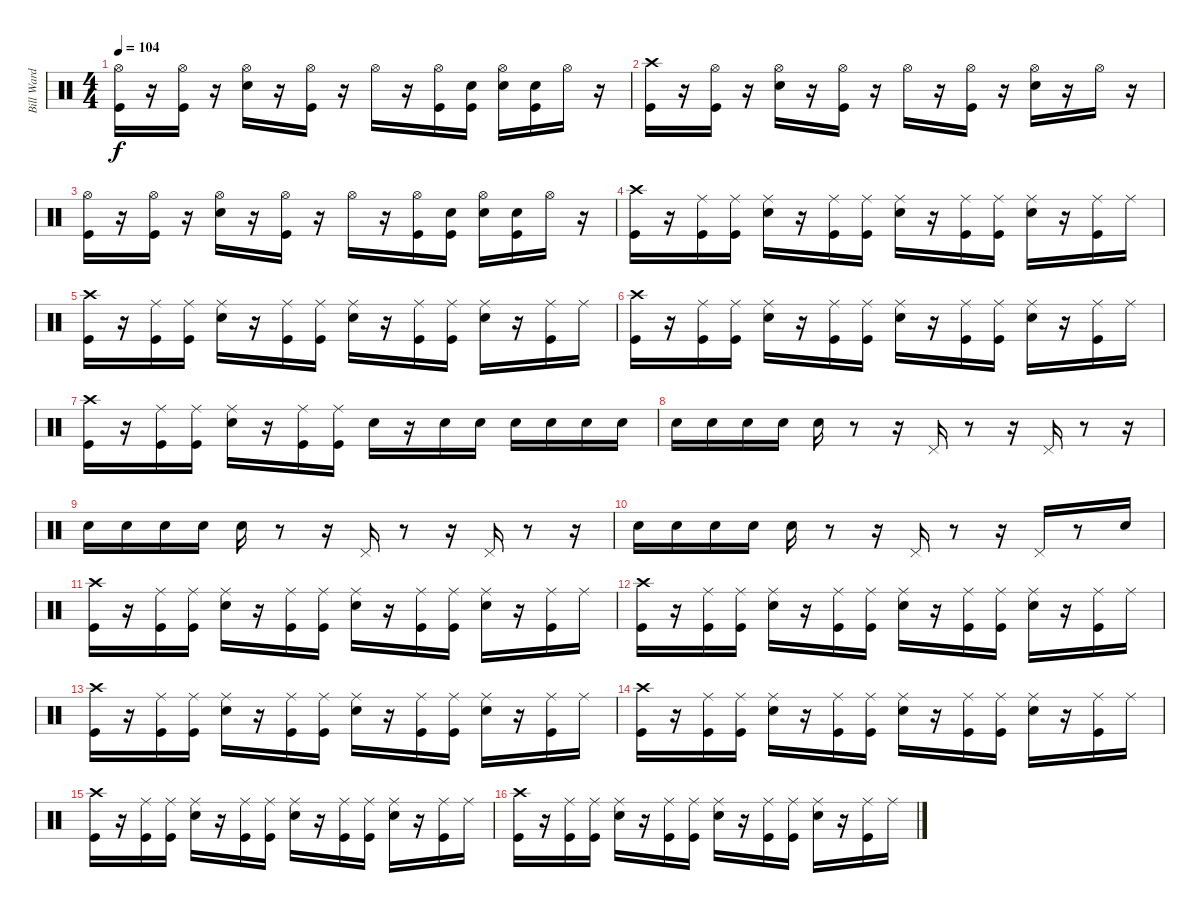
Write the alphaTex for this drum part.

\track ("Bill Ward" "Bill Ward") {instrument percussion}
\staff {score}
\articulation defaults
\ts (4 4)
\tempo 104
\clef neutral
\ks c
("Kick (hit)" "Hi-Hat (open)").16{dy f} r.16 ("Kick (hit)" "Hi-Hat (open)").16 r.16 ("Snare (hit) 2" "Hi-Hat (open)").16 r.16 ("Kick (hit)" "Hi-Hat (open)").16 r.16 "Hi-Hat (open)".16 r.16 ("Kick (hit)" "Hi-Hat (open)").16 ("Snare (hit)" "Kick (hit)").16 ("Snare (hit) 2" "Hi-Hat (open)").16 ("Snare (hit)" "Kick (hit)").16 "Hi-Hat (open)".16 r.16 |
("Kick (hit)" "Crash high (hit)").16 r.16 ("Kick (hit)" "Hi-Hat (open)").16 r.16 ("Snare (hit) 2" "Hi-Hat (open)").16 r.16 ("Kick (hit)" "Hi-Hat (open)").16 r.16 "Hi-Hat (open)".16 r.16 ("Kick (hit)" "Hi-Hat (open)").16 r.16 ("Snare (hit) 2" "Hi-Hat (open)").16 r.16 "Hi-Hat (open)".16 r.16 |
("Kick (hit)" "Hi-Hat (open)").16 r.16 ("Kick (hit)" "Hi-Hat (open)").16 r.16 ("Snare (hit) 2" "Hi-Hat (open)").16 r.16 ("Kick (hit)" "Hi-Hat (open)").16 r.16 "Hi-Hat (open)".16 r.16 ("Kick (hit)" "Hi-Hat (open)").16 ("Snare (hit)" "Kick (hit)").16 ("Snare (hit) 2" "Hi-Hat (open)").16 ("Snare (hit)" "Kick (hit)").16 "Hi-Hat (open)".16 r.16 |
("Kick (hit)" "Crash high (hit)").16 r.16 ("Kick (hit)" "Ride (middle)").16 ("Kick (hit)" "Ride (middle)").16 ("Ride (middle)" "Snare (hit) 2").16 r.16 ("Kick (hit)" "Ride (middle)").16 ("Kick (hit)" "Ride (middle)").16 ("Ride (middle)" "Snare (hit) 2").16 r.16 ("Kick (hit)" "Ride (middle)").16 ("Kick (hit)" "Ride (middle)").16 ("Ride (middle)" "Snare (hit) 2").16 r.16 ("Kick (hit)" "Ride (middle)").16 "Ride (middle)".16 |
("Crash high (hit)" "Kick (hit)").16 r.16 ("Kick (hit)" "Ride (middle)").16 ("Kick (hit)" "Ride (middle)").16 ("Ride (middle)" "Snare (hit) 2").16 r.16 ("Kick (hit)" "Ride (middle)").16 ("Kick (hit)" "Ride (middle)").16 ("Ride (middle)" "Snare (hit) 2").16 r.16 ("Kick (hit)" "Ride (middle)").16 ("Kick (hit)" "Ride (middle)").16 ("Ride (middle)" "Snare (hit) 2").16 r.16 ("Kick (hit)" "Ride (middle)").16 "Ride (middle)".16 |
("Crash high (hit)" "Kick (hit)").16 r.16 ("Kick (hit)" "Ride (middle)").16 ("Kick (hit)" "Ride (middle)").16 ("Ride (middle)" "Snare (hit) 2").16 r.16 ("Kick (hit)" "Ride (middle)").16 ("Kick (hit)" "Ride (middle)").16 ("Ride (middle)" "Snare (hit) 2").16 r.16 ("Kick (hit)" "Ride (middle)").16 ("Kick (hit)" "Ride (middle)").16 ("Ride (middle)" "Snare (hit) 2").16 r.16 ("Kick (hit)" "Ride (middle)").16 "Ride (middle)".16 |
("Crash high (hit)" "Kick (hit)").16 r.16 ("Kick (hit)" "Ride (middle)").16 ("Kick (hit)" "Ride (middle)").16 ("Ride (middle)" "Snare (hit) 2").16 r.16 ("Kick (hit)" "Ride (middle)").16 ("Kick (hit)" "Ride (middle)").16 "Snare (hit) 2".16 r.16 "Snare (hit) 2".16 "Snare (hit) 2".16 "Snare (hit) 2".16 "Snare (hit) 2".16 "Snare (hit) 2".16 "Snare (hit) 2".16 |
"Snare (hit) 2".16 "Snare (hit) 2".16 "Snare (hit) 2".16 "Snare (hit) 2".16 "Snare (hit) 2".16 r.8 r.16 "Pedal Hi-Hat (hit)".16 r.8 r.16 "Pedal Hi-Hat (hit)".16 r.8 r.16 |
"Snare (hit) 2".16 "Snare (hit) 2".16 "Snare (hit) 2".16 "Snare (hit) 2".16 "Snare (hit) 2".16 r.8 r.16 "Pedal Hi-Hat (hit)".16 r.8 r.16 "Pedal Hi-Hat (hit)".16 r.8 r.16 |
"Snare (hit) 2".16 "Snare (hit) 2".16 "Snare (hit) 2".16 "Snare (hit) 2".16 "Snare (hit) 2".16 r.8 r.16 "Pedal Hi-Hat (hit)".16 r.8 r.16 "Pedal Hi-Hat (hit)".16 r.8 "Snare (hit) 2".16 |
("Kick (hit)" "Crash high (hit)").16 r.16 ("Kick (hit)" "Ride (middle)").16 ("Kick (hit)" "Ride (middle)").16 ("Ride (middle)" "Snare (hit) 2").16 r.16 ("Kick (hit)" "Ride (middle)").16 ("Kick (hit)" "Ride (middle)").16 ("Ride (middle)" "Snare (hit) 2").16 r.16 ("Kick (hit)" "Ride (middle)").16 ("Kick (hit)" "Ride (middle)").16 ("Ride (middle)" "Snare (hit) 2").16 r.16 ("Kick (hit)" "Ride (middle)").16 "Ride (middle)".16 |
("Kick (hit)" "Crash high (hit)").16 r.16 ("Kick (hit)" "Ride (middle)").16 ("Kick (hit)" "Ride (middle)").16 ("Ride (middle)" "Snare (hit) 2").16 r.16 ("Kick (hit)" "Ride (middle)").16 ("Kick (hit)" "Ride (middle)").16 ("Ride (middle)" "Snare (hit) 2").16 r.16 ("Kick (hit)" "Ride (middle)").16 ("Kick (hit)" "Ride (middle)").16 ("Ride (middle)" "Snare (hit) 2").16 r.16 ("Kick (hit)" "Ride (middle)").16 "Ride (middle)".16 |
("Kick (hit)" "Crash high (hit)").16 r.16 ("Kick (hit)" "Ride (middle)").16 ("Kick (hit)" "Ride (middle)").16 ("Ride (middle)" "Snare (hit) 2").16 r.16 ("Kick (hit)" "Ride (middle)").16 ("Kick (hit)" "Ride (middle)").16 ("Ride (middle)" "Snare (hit) 2").16 r.16 ("Kick (hit)" "Ride (middle)").16 ("Kick (hit)" "Ride (middle)").16 ("Ride (middle)" "Snare (hit) 2").16 r.16 ("Kick (hit)" "Ride (middle)").16 "Ride (middle)".16 |
("Kick (hit)" "Crash high (hit)").16 r.16 ("Kick (hit)" "Ride (middle)").16 ("Kick (hit)" "Ride (middle)").16 ("Ride (middle)" "Snare (hit) 2").16 r.16 ("Kick (hit)" "Ride (middle)").16 ("Kick (hit)" "Ride (middle)").16 ("Ride (middle)" "Snare (hit) 2").16 r.16 ("Kick (hit)" "Ride (middle)").16 ("Kick (hit)" "Ride (middle)").16 ("Ride (middle)" "Snare (hit) 2").16 r.16 ("Kick (hit)" "Ride (middle)").16 "Ride (middle)".16 |
("Kick (hit)" "Crash high (hit)").16 r.16 ("Kick (hit)" "Ride (middle)").16 ("Kick (hit)" "Ride (middle)").16 ("Ride (middle)" "Snare (hit) 2").16 r.16 ("Kick (hit)" "Ride (middle)").16 ("Kick (hit)" "Ride (middle)").16 ("Ride (middle)" "Snare (hit) 2").16 r.16 ("Kick (hit)" "Ride (middle)").16 ("Kick (hit)" "Ride (middle)").16 ("Ride (middle)" "Snare (hit) 2").16 r.16 ("Kick (hit)" "Ride (middle)").16 "Ride (middle)".16 |
("Kick (hit)" "Crash high (hit)").16 r.16 ("Kick (hit)" "Ride (middle)").16 ("Kick (hit)" "Ride (middle)").16 ("Ride (middle)" "Snare (hit) 2").16 r.16 ("Kick (hit)" "Ride (middle)").16 ("Kick (hit)" "Ride (middle)").16 ("Ride (middle)" "Snare (hit) 2").16 r.16 ("Kick (hit)" "Ride (middle)").16 ("Kick (hit)" "Ride (middle)").16 ("Ride (middle)" "Snare (hit) 2").16 r.16 ("Kick (hit)" "Ride (middle)").16 "Ride (middle)".16
